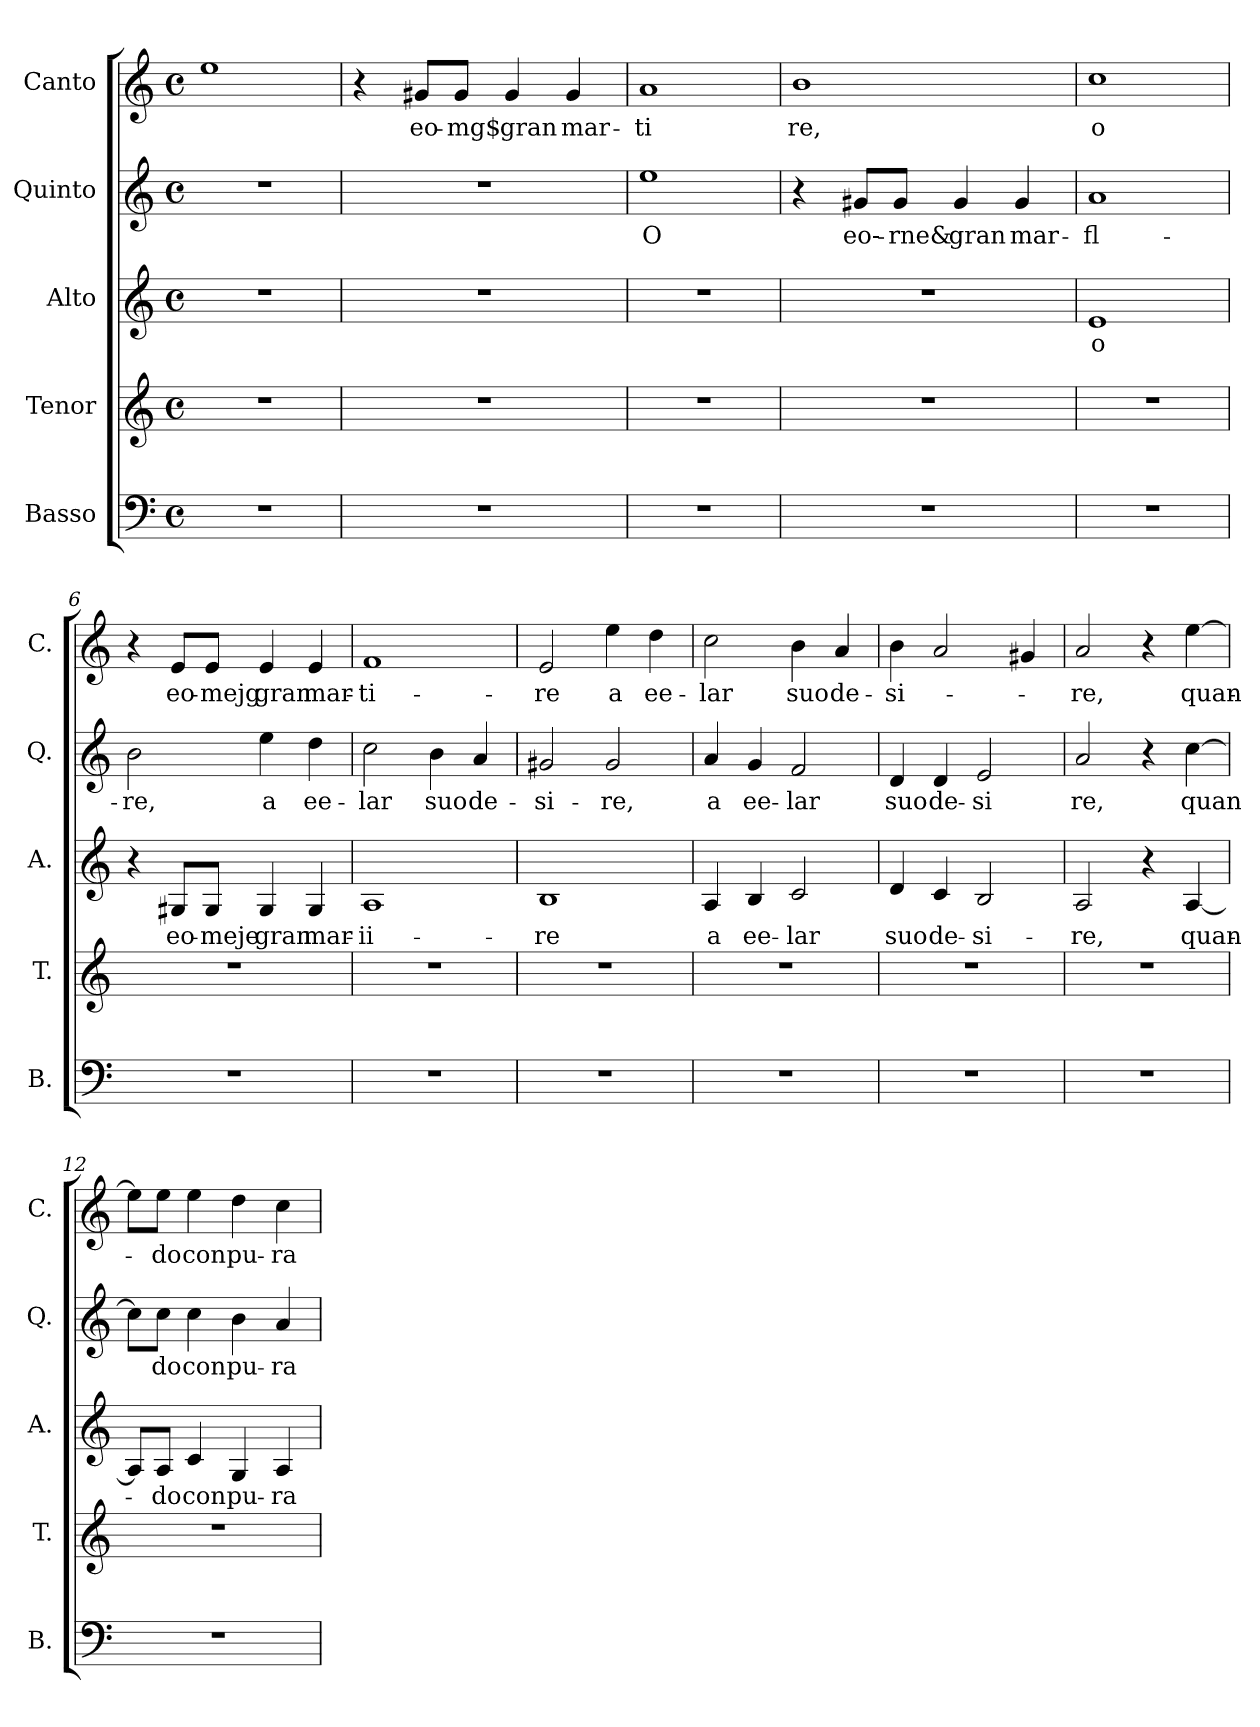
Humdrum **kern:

**kern	**kern	**kern	**text	**kern	**text	**kern	**text
*part5	*part4	*part3	*part3	*part2	*part2	*part1	*part1
*staff5	*staff4	*staff3	*staff3	*staff2	*staff2	*staff1	*staff1
*I"Basso	*I"Tenor	*I"Alto	*	*I"Quinto	*	*I"Canto	*
*I'B.	*I'T.	*I'A.	*	*I'Q.	*	*I'C.	*
*clefF4	*clefG2	*clefG2	*	*clefG2	*	*clefG2	*
*k[]	*k[]	*k[]	*	*k[]	*	*k[]	*
*M4/4	*M4/4	*M4/4	*	*M4/4	*	*M4/4	*
*met(c)	*met(c)	*met(c)	*	*met(c)	*	*met(c)	*
=1	=1	=1	=1	=1	=1	=1	=1
1r	1r	1r	.	1r	.	1ee	.
=2	=2	=2	=2	=2	=2	=2	=2
1r	1r	1r	.	1r	.	4r	.
!	!	!	!	!	!	!	!LO:LY:b
.	.	.	.	.	.	8g#X/L	-eo--
!	!	!	!	!	!	!	!LO:LY:b
.	.	.	.	.	.	8g#/J	-mg$
!	!	!	!	!	!	!	!LO:LY:b
.	.	.	.	.	.	4g#/	-gran
!	!	!	!	!	!	!	!LO:LY:b
.	.	.	.	.	.	4g#/	-mar-
=3	=3	=3	=3	=3	=3	=3	=3
!	!	!	!	!	!LO:LY:b	!	!LO:LY:b
1r	1r	1r	.	1ee	-O	1a	-ti
=4	=4	=4	=4	=4	=4	=4	=4
!	!	!	!	!	!	!	!LO:LY:b
1r	1r	1r	.	4r	.	1b	-re,
!	!	!	!	!	!LO:LY:b	!	!
.	.	.	.	8g#X/L	-eo---	.	.
!	!	!	!	!	!LO:LY:b	!	!
.	.	.	.	8g#/J	-rne&	.	.
!	!	!	!	!	!LO:LY:b	!	!
.	.	.	.	4g#/	-gran	.	.
!	!	!	!	!	!LO:LY:b	!	!
.	.	.	.	4g#/	-mar-	.	.
=5	=5	=5	=5	=5	=5	=5	=5
!	!	!	!LO:LY:b	!	!LO:LY:b	!	!LO:LY:b
1r	1r	1e	-o	1a	-fl-	1cc	-o
=6	=6	=6	=6	=6	=6	=6	=6
!	!	!	!	!	!LO:LY:b	!	!
1r	1r	4r	.	2b\	-re,	4r	.
!	!	!	!LO:LY:b	!	!	!	!LO:LY:b
.	.	8G#X/L	-eo--	.	.	8e/L	-eo--
!	!	!	!LO:LY:b	!	!	!	!LO:LY:b
.	.	8G#/J	-meje	.	.	8e/J	-mejg
!	!	!	!LO:LY:b	!	!LO:LY:b	!	!LO:LY:b
.	.	4G#/	-gran	4ee\	-a	4e/	-gran
!	!	!	!LO:LY:b	!	!LO:LY:b	!	!LO:LY:b
.	.	4G#/	-mar-	4dd\	-ee-	4e/	-mar-
=7	=7	=7	=7	=7	=7	=7	=7
!	!	!	!LO:LY:b	!	!LO:LY:b	!	!LO:LY:b
1r	1r	1A	-ii-	2cc\	-lar	1f	-ti-
!	!	!	!	!	!LO:LY:b	!	!
.	.	.	.	4b\	-suo	.	.
!	!	!	!	!	!LO:LY:b	!	!
.	.	.	.	4a/	-de-	.	.
=8	=8	=8	=8	=8	=8	=8	=8
!	!	!	!LO:LY:b	!	!LO:LY:b	!	!LO:LY:b
1r	1r	1B	-re	2g#X/	-si-	2e/	-re
!	!	!	!	!	!LO:LY:b	!	!LO:LY:b
.	.	.	.	2g#/	-re,	4ee\	-a
!	!	!	!	!	!	!	!LO:LY:b
.	.	.	.	.	.	4dd\	-ee-
!!LO:LB:g=z
=9	=9	=9	=9	=9	=9	=9	=9
!	!	!	!LO:LY:b	!	!LO:LY:b	!	!LO:LY:b
1r	1r	4A/	-a	4a/	-a	2cc\	-lar
!	!	!	!LO:LY:b	!	!LO:LY:b	!	!
.	.	4B/	-ee-	4g/	-ee-	.	.
!	!	!	!LO:LY:b	!	!LO:LY:b	!	!LO:LY:b
.	.	2c/	-lar	2f/	-lar	4b\	-suo
!	!	!	!	!	!	!	!LO:LY:b
.	.	.	.	.	.	4a/	-de-
=10	=10	=10	=10	=10	=10	=10	=10
!	!	!	!LO:LY:b	!	!LO:LY:b	!	!LO:LY:b
1r	1r	4d/	-suo	4d/	-suo	4b\	-si-
!	!	!	!LO:LY:b	!	!LO:LY:b	!	!
.	.	4c/	-de-	4d/	-de-	2a/	.
!	!	!	!LO:LY:b	!	!LO:LY:b	!	!
.	.	2B/	-si-	2e/	-si	.	.
.	.	.	.	.	.	4g#X/	.
=11	=11	=11	=11	=11	=11	=11	=11
!	!	!	!LO:LY:b	!	!LO:LY:b	!	!LO:LY:b
1r	1r	2A/	-re,	2a/	-re,	2a/	-re,
.	.	4r	.	4r	.	4r	.
!	!	!	!LO:LY:b	!	!LO:LY:b	!	!LO:LY:b
.	.	[4A/	-quan-	[4cc\	-quan	[4ee\	-quan-
=12	=12	=12	=12	=12	=12	=12	=12
1r	1r	8A/L]	.	8cc\L]	.	8ee\L]	.
!	!	!	!LO:LY:b	!	!LO:LY:b	!	!LO:LY:b
.	.	8A/J	-do	8cc\J	-do	8ee\J	-do
!	!	!	!LO:LY:b	!	!LO:LY:b	!	!LO:LY:b
.	.	4c/	-con	4cc\	-con	4ee\	-con
!	!	!	!LO:LY:b	!	!LO:LY:b	!	!LO:LY:b
.	.	4G/	-pu-	4b\	-pu-	4dd\	-pu-
!	!	!	!LO:LY:b	!	!LO:LY:b	!	!LO:LY:b
.	.	4A/	-ra	4a/	-ra	4cc\	-ra
=	=	=	=	=	=	=	=
*-	*-	*-	*-	*-	*-	*-	*-
